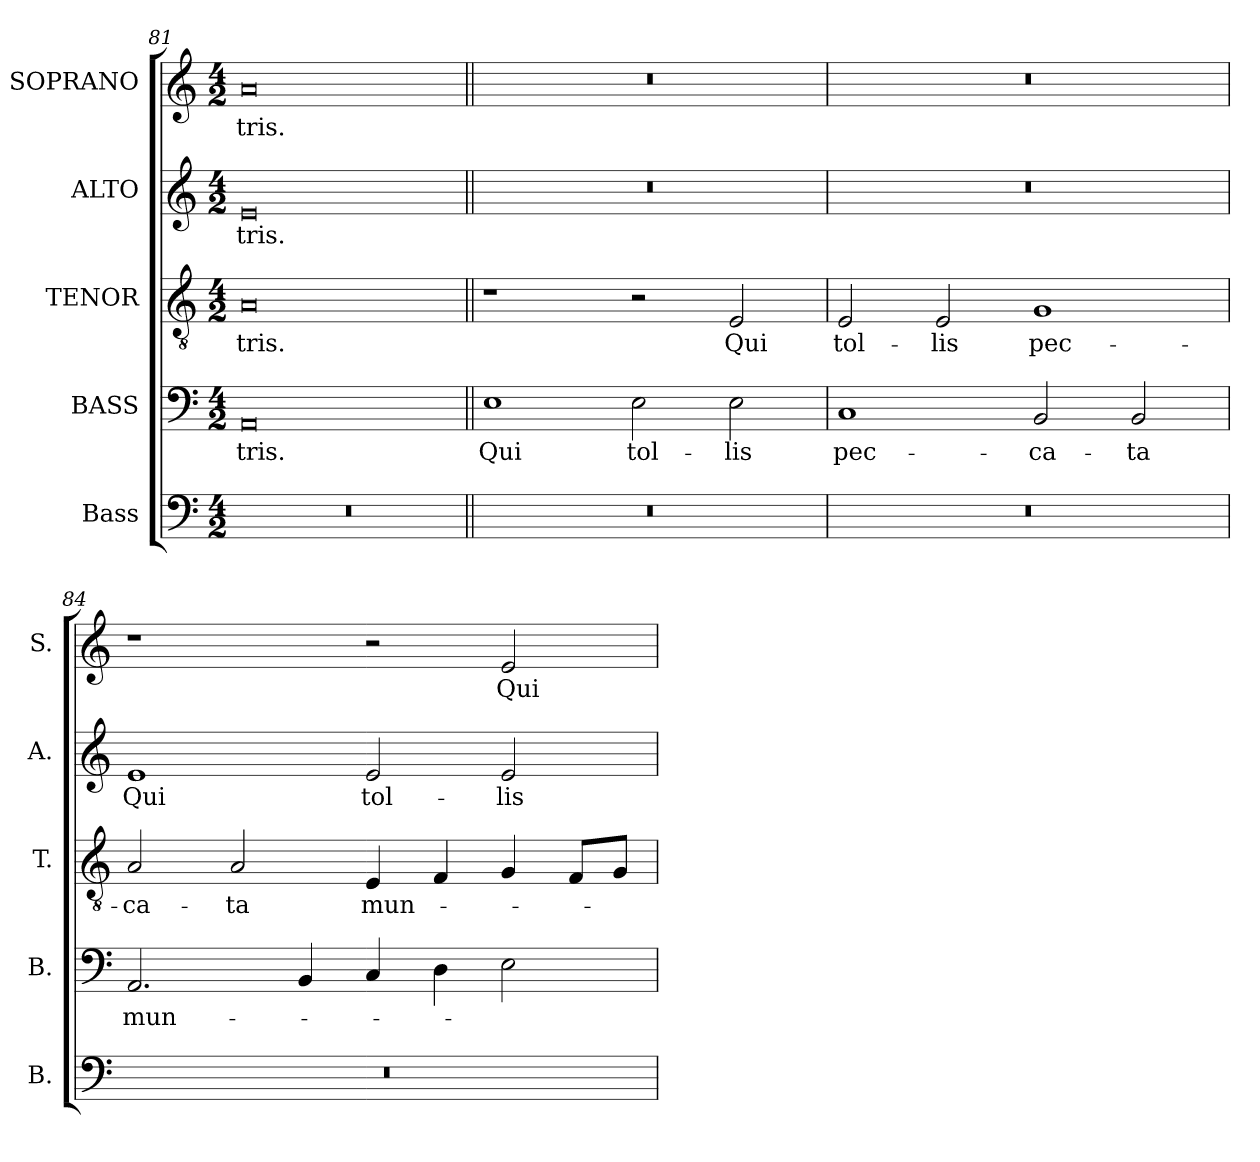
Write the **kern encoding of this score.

**kern	**kern	**text	**kern	**text	**kern	**text	**kern	**text
*part5	*part4	*part4	*part3	*part3	*part2	*part2	*part1	*part1
*staff5	*staff4	*staff4	*staff3	*staff3	*staff2	*staff2	*staff1	*staff1
*I"Bass	*I"BASS	*	*I"TENOR	*	*I"ALTO	*	*I"SOPRANO	*
*I'B.	*I'B.	*	*I'T.	*	*I'A.	*	*I'S.	*
*clefF4	*clefF4	*	*clefGv2	*	*clefG2	*	*clefG2	*
*	*	*	*ITrd7c12	*	*	*	*	*
*k[]	*k[]	*	*k[]	*	*k[]	*	*k[]	*
*C:	*C:	*	*C:	*	*C:	*	*C:	*
*M4/2	*M4/2	*	*M4/2	*	*M4/2	*	*M4/2	*
=81	=81	=81	=81	=81	=81	=81	=81	=81
!LO:N:vis=1	!	!	!	!	!	!	!	!
!	!	!LO:LY:b:color=#000000	!	!	!	!	!	!
!	!	!	!	!LO:LY:b:color=#000000	!	!	!	!
!	!	!	!	!	!	!LO:LY:b:color=#000000	!	!
!	!	!	!	!	!	!	!	!LO:LY:b:color=#000000
0r	0AAi	-tris.	0AAi	-tris.	0ei	-tris.	0ai	-tris.
=82||	=82||	=82||	=82||	=82||	=82||	=82||	=82||	=82||
!LO:N:vis=1	!	!	!	!	!	!	!	!
!	!	!LO:LY:b:color=#000000	!	!	!LO:N:vis=1	!	!LO:N:vis=1	!
0r	1Ei	Qui	1r	.	0r	.	0r	.
!	!	!LO:LY:b:color=#000000	!	!	!	!	!	!
.	2Ei\	tol-	2r	.	.	.	.	.
!	!	!LO:LY:b:color=#000000	!	!	!	!	!	!
!	!	!	!	!LO:LY:b:color=#000000	!	!	!	!
.	2Ei\	-lis	2EEi/	Qui	.	.	.	.
=83	=83	=83	=83	=83	=83	=83	=83	=83
!LO:N:vis=1	!	!	!	!	!	!	!	!
!	!	!LO:LY:b:color=#000000	!	!	!	!	!	!
!	!	!	!	!LO:LY:b:color=#000000	!LO:N:vis=1	!	!LO:N:vis=1	!
0r	1Ci	pec-	2EEi/	tol-	0r	.	0r	.
!	!	!	!	!LO:LY:b:color=#000000	!	!	!	!
.	.	.	2EEi/	-lis	.	.	.	.
!	!	!LO:LY:b:color=#000000	!	!	!	!	!	!
!	!	!	!	!LO:LY:b:color=#000000	!	!	!	!
.	2BBi/	-ca-	1GGi	pec-	.	.	.	.
!	!	!LO:LY:b:color=#000000	!	!	!	!	!	!
.	2BBi/	-ta	.	.	.	.	.	.
=84	=84	=84	=84	=84	=84	=84	=84	=84
!LO:N:vis=1	!	!	!	!	!	!	!	!
!	!	!LO:LY:b:color=#000000	!	!	!	!	!	!
!	!	!	!	!LO:LY:b:color=#000000	!	!	!	!
!	!	!	!	!	!	!LO:LY:b:color=#000000	!	!
0r	2.AAi/	mun-	2AAi/	-ca-	1ei	Qui	1r	.
!	!	!	!	!LO:LY:b:color=#000000	!	!	!	!
.	.	.	2AAi/	-ta	.	.	.	.
.	4BBi/	.	.	.	.	.	.	.
!	!	!	!	!LO:LY:b:color=#000000	!	!	!	!
!	!	!	!	!	!	!LO:LY:b:color=#000000	!	!
.	4Ci/	.	4EEi/	mun-	2ei/	tol-	2r	.
.	4Di\	.	4FFi/	.	.	.	.	.
!	!	!	!	!	!	!LO:LY:b:color=#000000	!	!
!	!	!	!	!	!	!	!	!LO:LY:b:color=#000000
.	2Ei\	.	4GGi/	.	2ei/	-lis	2ei/	Qui
.	.	.	8FFi/L	.	.	.	.	.
.	.	.	8GGi/J	.	.	.	.	.
=	=	=	=	=	=	=	=	=
*-	*-	*-	*-	*-	*-	*-	*-	*-
